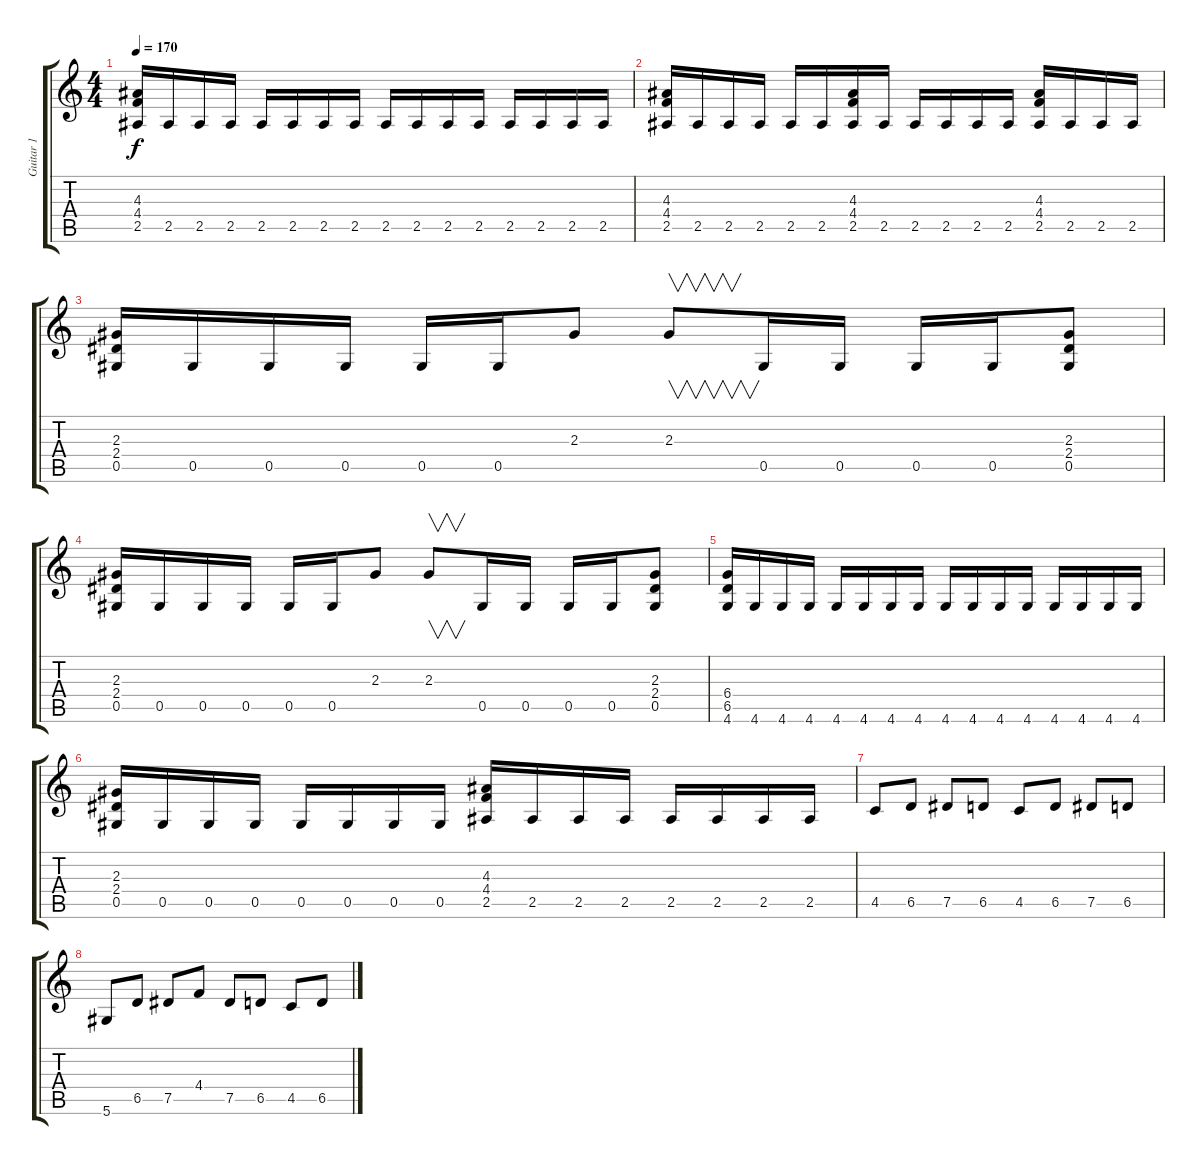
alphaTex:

\track ("Guitar 1" "Guitar 1") {instrument distortionguitar}
\staff {score tabs}
\tuning (Eb4 Bb3 Gb3 Db3 Ab2 Eb2) {hide}
\ts (4 4)
\tempo 170
\clef g2
\ks c
(4.3 4.4 2.5).16{dy f} 2.5.16 2.5.16 2.5.16 2.5.16 2.5.16 2.5.16 2.5.16 2.5.16 2.5.16 2.5.16 2.5.16 2.5.16 2.5.16 2.5.16 2.5.16 |
(4.3 4.4 2.5).16 2.5.16 2.5.16 2.5.16 2.5.16 2.5.16 (4.3 4.4 2.5).16 2.5.16 2.5.16 2.5.16 2.5.16 2.5.16 (4.3 4.4 2.5).16 2.5.16 2.5.16 2.5.16 |
(2.3 2.4 0.5).16 0.5.16 0.5.16 0.5.16 0.5.16 0.5.16 2.3.8 2.3.8{v} 0.5.16 0.5.16 0.5.16 0.5.16 (2.3 2.4 0.5).8 |
(2.3 2.4 0.5).16 0.5.16 0.5.16 0.5.16 0.5.16 0.5.16 2.3.8 2.3.8{v} 0.5.16 0.5.16 0.5.16 0.5.16 (2.3 2.4 0.5).8 |
(6.4 6.5 4.6).16 4.6.16 4.6.16 4.6.16 4.6.16 4.6.16 4.6.16 4.6.16 4.6.16 4.6.16 4.6.16 4.6.16 4.6.16 4.6.16 4.6.16 4.6.16 |
(2.3 2.4 0.5).16 0.5.16 0.5.16 0.5.16 0.5.16 0.5.16 0.5.16 0.5.16 (4.3 4.4 2.5).16 2.5.16 2.5.16 2.5.16 2.5.16 2.5.16 2.5.16 2.5.16 |
4.5.8 6.5.8 7.5.8 6.5.8 4.5.8 6.5.8 7.5.8 6.5.8 |
5.6.8 6.5.8 7.5.8 4.4.8 7.5.8 6.5.8 4.5.8 6.5.8
